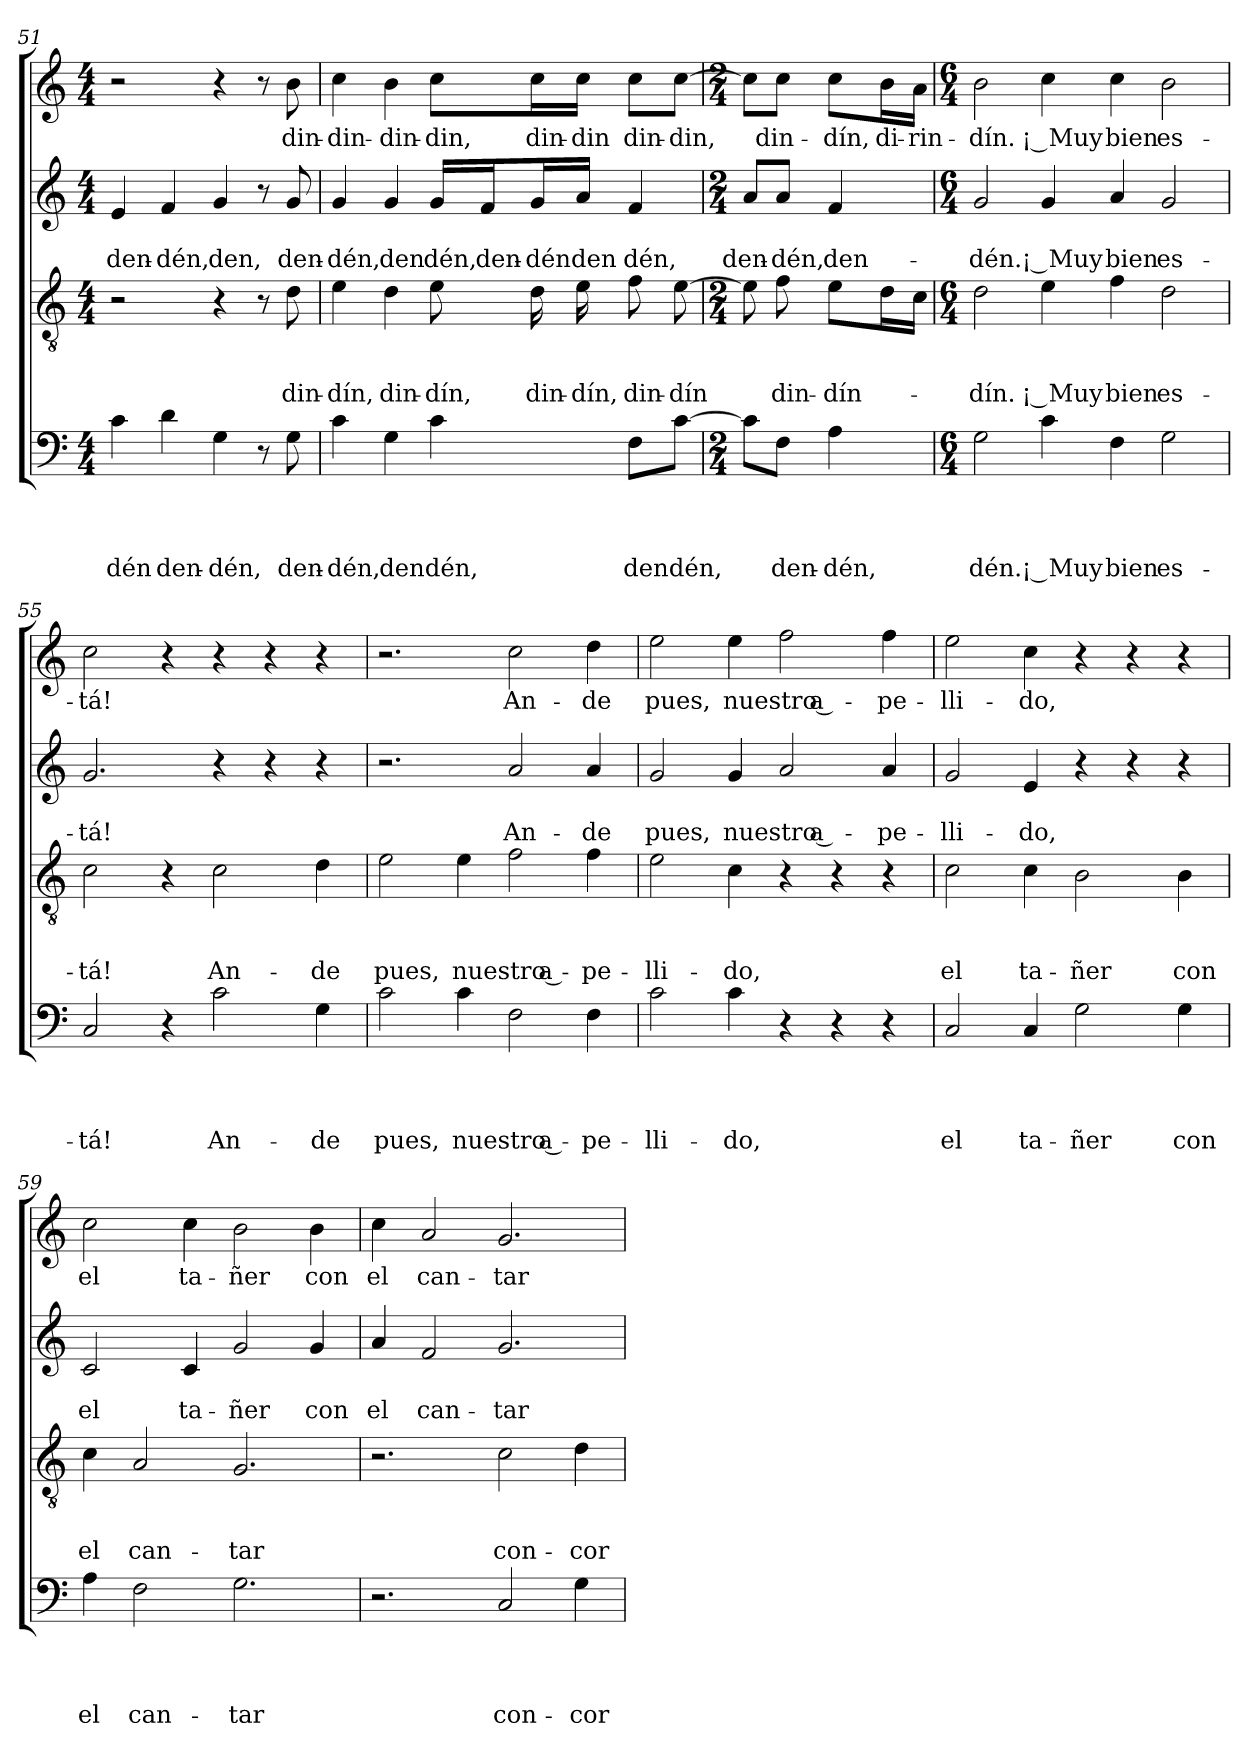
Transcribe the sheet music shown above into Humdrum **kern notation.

**kern	**text	**text	**text	**text	**kern	**text	**text	**text	**kern	**text	**text	**kern	**text
*part4	*part4	*part4	*part4	*part4	*part3	*part3	*part3	*part3	*part2	*part2	*part2	*part1	*part1
*staff4	*staff4	*staff4	*staff4	*staff4	*staff3	*staff3	*staff3	*staff3	*staff2	*staff2	*staff2	*staff1	*staff1
*clefF4	*	*	*	*	*clefGv2	*	*	*	*clefG2	*	*	*clefG2	*
*k[]	*	*	*	*	*k[]	*	*	*	*k[]	*	*	*k[]	*
*C:	*	*	*	*	*C:	*	*	*	*C:	*	*	*C:	*
*M4/4	*	*	*	*	*M4/4	*	*	*	*M4/4	*	*	*M4/4	*
=51	=51	=51	=51	=51	=51	=51	=51	=51	=51	=51	=51	=51	=51
!	!	!	!	!LO:LY:b	!	!	!	!	!	!	!LO:LY:b	!	!
4c\	.	.	.	-dén	2r	.	.	.	4e/	.	den-	2r	.
!	!	!	!	!LO:LY:b	!	!	!	!	!	!	!LO:LY:b:rj	!	!
4d\	.	.	.	den-	.	.	.	.	4f/	.	-dén,	.	.
!	!	!	!	!LO:LY:b:rj	!	!	!	!	!	!	!LO:LY:b	!	!
4G\	.	.	.	-dén,	4r	.	.	.	4g/	.	den,	4r	.
8r	.	.	.	.	8r	.	.	.	8r	.	.	8r	.
!	!	!	!	!LO:LY:b	!	!	!	!LO:LY:b	!	!	!LO:LY:b	!	!LO:LY:b
8G\	.	.	.	den-	8d\	.	.	din-	8g/	.	den-	8b\	din-
=52	=52	=52	=52	=52	=52	=52	=52	=52	=52	=52	=52	=52	=52
!	!	!	!	!LO:LY:b	!	!	!	!LO:LY:b	!	!	!LO:LY:b	!	!LO:LY:b
4c\	.	.	.	-dén,	4e\	.	.	-dín,	4g/	.	-dén,	4cc\	-din-
!	!	!	!	!LO:LY:b	!	!	!	!LO:LY:b	!	!	!LO:LY:b	!	!LO:LY:b
4G\	.	.	.	den	4d\	.	.	din-	4g/	.	den	4b\	-din-
!	!	!	!	!LO:LY:b	!	!	!	!LO:LY:b:rj	!	!	!LO:LY:b	!	!LO:LY:b:rj
4c\	.	.	.	dén,	8e\	.	.	-dín,	16g/LL	.	dén,	8cc\L	-din,
!	!	!	!	!	!	!	!	!	!	!	!LO:LY:b	!	!
.	.	.	.	.	.	.	.	.	16f/J	.	den-	.	.
!	!	!	!	!	!	!	!	!LO:LY:b	!	!	!LO:LY:b:rj	!	!LO:LY:b
.	.	.	.	.	16d\	.	.	din-	16g/L	.	-dén	16cc\L	din-
!	!	!	!	!	!	!	!	!LO:LY:b:rj	!	!	!LO:LY:b	!	!LO:LY:b:rj
.	.	.	.	.	16e\	.	.	-dín,	16a/JJ	.	den	16cc\JJ	-din
!	!	!	!	!LO:LY:b	!	!	!	!LO:LY:b	!	!	!LO:LY:b	!	!LO:LY:b
8F\L	.	.	.	den	8f\	.	.	din-	4f/	.	dén,	8cc\L	din-
!	!	!	!	!LO:LY:b	!	!	!	!LO:LY:b:rj	!	!	!	!	!LO:LY:b:rj
[<8c\J	.	.	.	dén,	[<8e\	.	.	-dín	.	.	.	[<8cc\J	-din,
!!LO:LB:g=z
=53	=53	=53	=53	=53	=53	=53	=53	=53	=53	=53	=53	=53	=53
*M2/4	*	*	*	*	*M2/4	*	*	*	*M2/4	*	*	*M2/4	*
!	!	!	!	!	!	!	!	!	!	!	!LO:LY:b	!	!
8c\L]	.	.	.	.	8e\]	.	.	.	8a/L	.	den-	8cc\L]	.
!	!	!	!	!LO:LY:b	!	!	!	!LO:LY:b	!	!	!LO:LY:b:rj	!	!LO:LY:b
8F\J	.	.	.	den-	8f\	.	.	din-	8a/J	.	-dén,	8cc\J	din-
!	!	!	!	!LO:LY:b:rj	!	!	!	!LO:LY:b	!	!	!LO:LY:b	!	!LO:LY:b
4A\	.	.	.	-dén,	8e\L	.	.	-dín-	4f/	.	den-	8cc\L	-dín,
!	!	!	!	!	!	!	!	!	!	!	!	!	!LO:LY:b
.	.	.	.	.	16d\L	.	.	.	.	.	.	16b\L	di-
!	!	!	!	!	!	!	!	!	!	!	!	!	!LO:LY:b:rj
.	.	.	.	.	16c\JJ	.	.	.	.	.	.	16a\JJ	-rin-
=54	=54	=54	=54	=54	=54	=54	=54	=54	=54	=54	=54	=54	=54
*M6/4	*	*	*	*	*M6/4	*	*	*	*M6/4	*	*	*M6/4	*
!	!	!	!	!LO:LY:b	!	!	!	!LO:LY:b	!	!	!LO:LY:b	!	!LO:LY:b
2G\	.	.	.	dén.	2d\	.	.	-dín.	2g/	.	-dén.	2b\	-dín.
!	!	!	!	!LO:LY:b:rj	!	!	!	!LO:LY:b:rj	!	!	!LO:LY:b:rj	!	!LO:LY:b:rj
4c\	.	.	.	¡ Muy	4e\	.	.	¡ Muy	4g/	.	¡ Muy	4cc\	¡ Muy
!	!	!	!	!LO:LY:b	!	!	!	!LO:LY:b	!	!	!LO:LY:b	!	!LO:LY:b
4F\	.	.	.	bien	4f\	.	.	bien	4a/	.	bien	4cc\	bien
!	!	!	!	!LO:LY:b	!	!	!	!LO:LY:b	!	!	!LO:LY:b	!	!LO:LY:b
2G\	.	.	.	es-	2d\	.	.	es-	2g/	.	es-	2b\	es-
=55	=55	=55	=55	=55	=55	=55	=55	=55	=55	=55	=55	=55	=55
!	!	!	!	!LO:LY:b	!	!	!	!LO:LY:b	!	!	!LO:LY:b	!	!LO:LY:b
2C/	.	.	.	-tá!	2c\	.	.	-tá!	2.g/	.	-tá!	2cc\	-tá!
4r	.	.	.	.	4r	.	.	.	.	.	.	4r	.
!	!	!	!	!LO:LY:b	!	!	!	!LO:LY:b	!	!	!	!	!
2c\	.	.	.	An-	2c\	.	.	An-	4r	.	.	4r	.
.	.	.	.	.	.	.	.	.	4r	.	.	4r	.
!	!	!	!	!LO:LY:b	!	!	!	!LO:LY:b	!	!	!	!	!
4G\	.	.	.	-de	4d\	.	.	-de	4r	.	.	4r	.
=56	=56	=56	=56	=56	=56	=56	=56	=56	=56	=56	=56	=56	=56
!	!	!	!	!LO:LY:b	!	!	!	!LO:LY:b	!	!	!	!	!
2c\	.	.	.	pues,	2e\	.	.	pues,	2.r	.	.	2.r	.
!	!	!	!	!LO:LY:b	!	!	!	!LO:LY:b	!	!	!	!	!
4c\	.	.	.	nuestro a-	4e\	.	.	nuestro a-	.	.	.	.	.
!	!	!	!	!	!	!	!	!	!	!	!LO:LY:b	!	!LO:LY:b
2F\	.	.	.	.	2f\	.	.	.	2a/	.	An-	2cc\	An-
!	!	!	!	!LO:LY:b	!	!	!	!LO:LY:b	!	!	!LO:LY:b	!	!LO:LY:b
4F\	.	.	.	-pe-	4f\	.	.	-pe-	4a/	.	-de	4dd\	-de
=57	=57	=57	=57	=57	=57	=57	=57	=57	=57	=57	=57	=57	=57
!	!	!	!	!LO:LY:b	!	!	!	!LO:LY:b	!	!	!LO:LY:b	!	!LO:LY:b
2c\	.	.	.	-lli-	2e\	.	.	-lli-	2g/	.	pues,	2ee\	pues,
!	!	!	!	!LO:LY:b	!	!	!	!LO:LY:b	!	!	!LO:LY:b	!	!LO:LY:b
4c\	.	.	.	-do,	4c\	.	.	-do,	4g/	.	nuestro a-	4ee\	nuestro a-
4r	.	.	.	.	4r	.	.	.	2a/	.	.	2ff\	.
4r	.	.	.	.	4r	.	.	.	.	.	.	.	.
!	!	!	!	!	!	!	!	!	!	!	!LO:LY:b	!	!LO:LY:b
4r	.	.	.	.	4r	.	.	.	4a/	.	-pe-	4ff\	-pe-
!!LO:LB:g=z
=58	=58	=58	=58	=58	=58	=58	=58	=58	=58	=58	=58	=58	=58
!	!	!	!	!LO:LY:b	!	!	!	!LO:LY:b	!	!	!LO:LY:b	!	!LO:LY:b
2C/	.	.	.	el	2c\	.	.	el	2g/	.	-lli-	2ee\	-lli-
!	!	!	!	!LO:LY:b	!	!	!	!LO:LY:b	!	!	!LO:LY:b	!	!LO:LY:b
4C/	.	.	.	ta-	4c\	.	.	ta-	4e/	.	-do,	4cc\	-do,
!	!	!	!	!LO:LY:b	!	!	!	!LO:LY:b	!	!	!	!	!
2G\	.	.	.	-ñer	2B\	.	.	-ñer	4r	.	.	4r	.
.	.	.	.	.	.	.	.	.	4r	.	.	4r	.
!	!	!	!	!LO:LY:b	!	!	!	!LO:LY:b	!	!	!	!	!
4G\	.	.	.	con	4B\	.	.	con	4r	.	.	4r	.
=59	=59	=59	=59	=59	=59	=59	=59	=59	=59	=59	=59	=59	=59
!	!	!	!	!LO:LY:b	!	!	!	!LO:LY:b	!	!	!LO:LY:b	!	!LO:LY:b
4A\	.	.	.	el	4c\	.	.	el	2c/	.	el	2cc\	el
!	!	!	!	!LO:LY:b	!	!	!	!LO:LY:b	!	!	!	!	!
2F\	.	.	.	can-	2A/	.	.	can-	.	.	.	.	.
!	!	!	!	!	!	!	!	!	!	!	!LO:LY:b	!	!LO:LY:b
.	.	.	.	.	.	.	.	.	4c/	.	ta-	4cc\	ta-
!	!	!	!	!LO:LY:b	!	!	!	!LO:LY:b	!	!	!LO:LY:b	!	!LO:LY:b
2.G\	.	.	.	-tar	2.G/	.	.	-tar	2g/	.	-ñer	2b\	-ñer
!	!	!	!	!	!	!	!	!	!	!	!LO:LY:b	!	!LO:LY:b
.	.	.	.	.	.	.	.	.	4g/	.	con	4b\	con
=60	=60	=60	=60	=60	=60	=60	=60	=60	=60	=60	=60	=60	=60
!	!	!	!	!	!	!	!	!	!	!	!LO:LY:b	!	!LO:LY:b
2.r	.	.	.	.	2.r	.	.	.	4a/	.	el	4cc\	el
!	!	!	!	!	!	!	!	!	!	!	!LO:LY:b	!	!LO:LY:b
.	.	.	.	.	.	.	.	.	2f/	.	can-	2a/	can-
!	!	!	!	!LO:LY:b	!	!	!	!LO:LY:b	!	!	!LO:LY:b	!	!LO:LY:b
2C/	.	.	.	con-	2c\	.	.	con-	2.g/	.	-tar	2.g/	-tar
!	!	!	!	!LO:LY:b	!	!	!	!LO:LY:b	!	!	!	!	!
4G\	.	.	.	-cor-	4d\	.	.	-cor-	.	.	.	.	.
=	=	=	=	=	=	=	=	=	=	=	=	=	=
*-	*-	*-	*-	*-	*-	*-	*-	*-	*-	*-	*-	*-	*-
